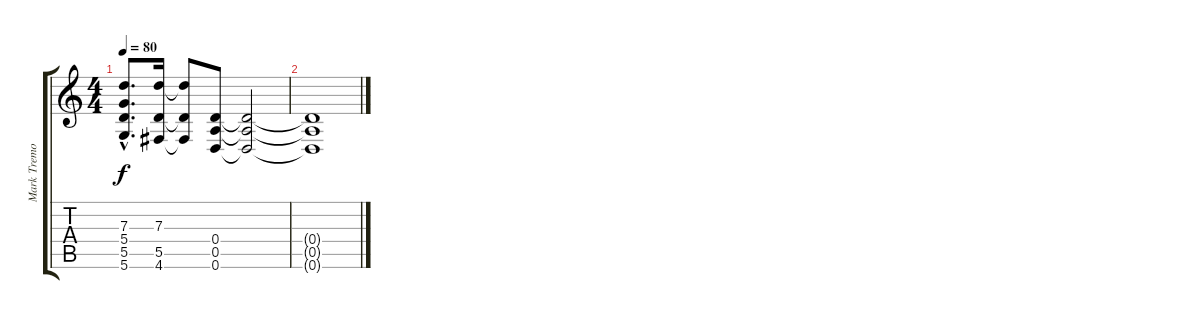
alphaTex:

\track ("Mark Tremonti" "Mark Tremo") {instrument distortionguitar}
\staff {score tabs}
\tuning (E4 B3 G3 D3 A2 D2) {hide}
\ts (4 4)
\tempo 80
\clef g2
\ks c
(7.3{hac} 5.4{hac} 5.5{hac} 5.6{hac}).8{d dy f} (7.3 5.5 4.6).16 (7.3{t} 5.5{t} 4.6{t}).8 (0.4 0.5 0.6).8 (0.4{t} 0.5{t} 0.6{t}).2 |
(0.4{t} 0.5{t} 0.6{t}).1
